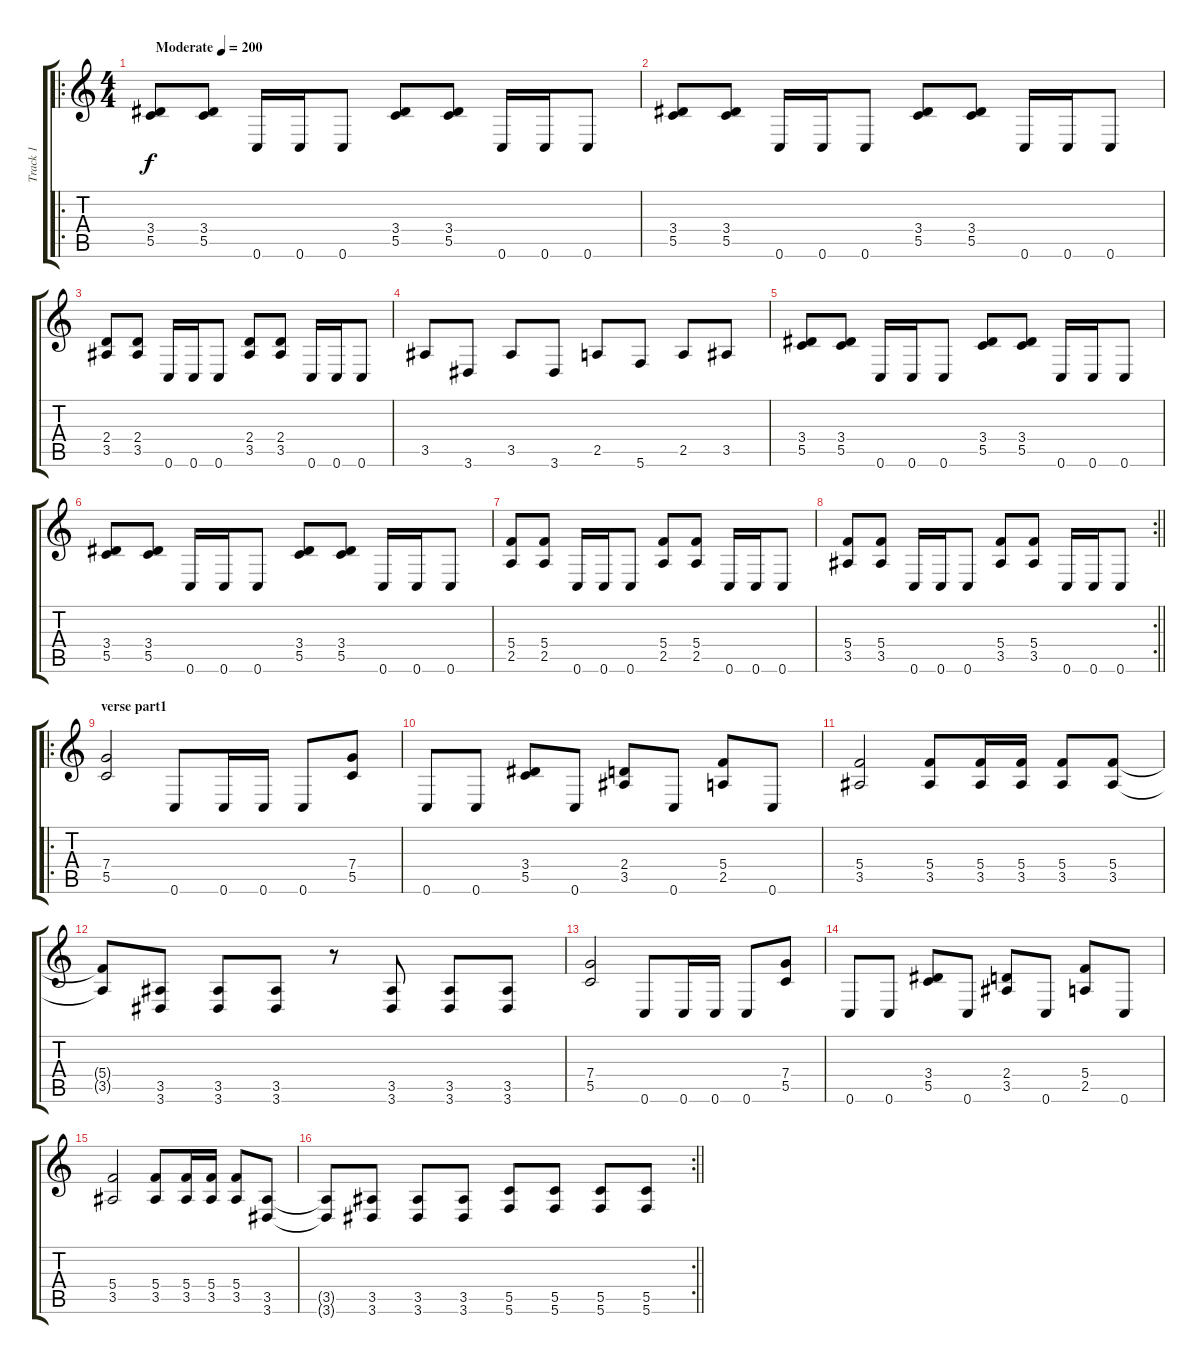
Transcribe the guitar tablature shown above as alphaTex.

\track ("Track 1" "Track 1") {instrument distortionguitar}
\staff {score tabs}
\tuning (D4 A3 F3 C3 G2 C2) {hide}
\ro
\ts (4 4)
\tempo (200 "Moderate")
\clef g2
\ks c
(3.4 5.5).8{dy f instrument distortionguitar} (3.4 5.5).8 0.6.16 0.6.16 0.6.8 (3.4 5.5).8 (3.4 5.5).8 0.6.16 0.6.16 0.6.8 |
(3.4 5.5).8 (3.4 5.5).8 0.6.16 0.6.16 0.6.8 (3.4 5.5).8 (3.4 5.5).8 0.6.16 0.6.16 0.6.8 |
(2.4 3.5).8 (2.4 3.5).8 0.6.16 0.6.16 0.6.8 (2.4 3.5).8 (2.4 3.5).8 0.6.16 0.6.16 0.6.8 |
3.5.8 3.6.8 3.5.8 3.6.8 2.5.8 5.6.8 2.5.8 3.5.8 |
(3.4 5.5).8 (3.4 5.5).8 0.6.16 0.6.16 0.6.8 (3.4 5.5).8 (3.4 5.5).8 0.6.16 0.6.16 0.6.8 |
(3.4 5.5).8 (3.4 5.5).8 0.6.16 0.6.16 0.6.8 (3.4 5.5).8 (3.4 5.5).8 0.6.16 0.6.16 0.6.8 |
(5.4 2.5).8 (5.4 2.5).8 0.6.16 0.6.16 0.6.8 (5.4 2.5).8 (5.4 2.5).8 0.6.16 0.6.16 0.6.8 |
\rc 2
\barLineRight lightlight
(5.4 3.5).8 (5.4 3.5).8 0.6.16 0.6.16 0.6.8 (5.4 3.5).8 (5.4 3.5).8 0.6.16 0.6.16 0.6.8 |
\ro
\section ("" "verse part1")
(7.4 5.5).2 0.6.8 0.6.16 0.6.16 0.6.8 (7.4 5.5).8 |
0.6.8 0.6.8 (3.4 5.5).8 0.6.8 (2.4 3.5).8 0.6.8 (5.4 2.5).8 0.6.8 |
(5.4 3.5).2 (5.4 3.5).8 (5.4 3.5).16 (5.4 3.5).16 (5.4 3.5).8 (5.4 3.5).8 |
(5.4{t} 3.5{t}).8 (3.5 3.6).8 (3.5 3.6).8 (3.5 3.6).8 r.8 (3.5 3.6).8 (3.5 3.6).8 (3.5 3.6).8 |
(7.4 5.5).2 0.6.8 0.6.16 0.6.16 0.6.8 (7.4 5.5).8 |
0.6.8 0.6.8 (3.4 5.5).8 0.6.8 (2.4 3.5).8 0.6.8 (5.4 2.5).8 0.6.8 |
(5.4 3.5).2 (5.4 3.5).8 (5.4 3.5).16 (5.4 3.5).16 (5.4 3.5).8 (3.5 3.6).8 |
\rc 2
\barLineRight lightlight
(3.5{t} 3.6{t}).8 (3.5 3.6).8 (3.5 3.6).8 (3.5 3.6).8 (5.5 5.6).8 (5.5 5.6).8 (5.5 5.6).8 (5.5 5.6).8
